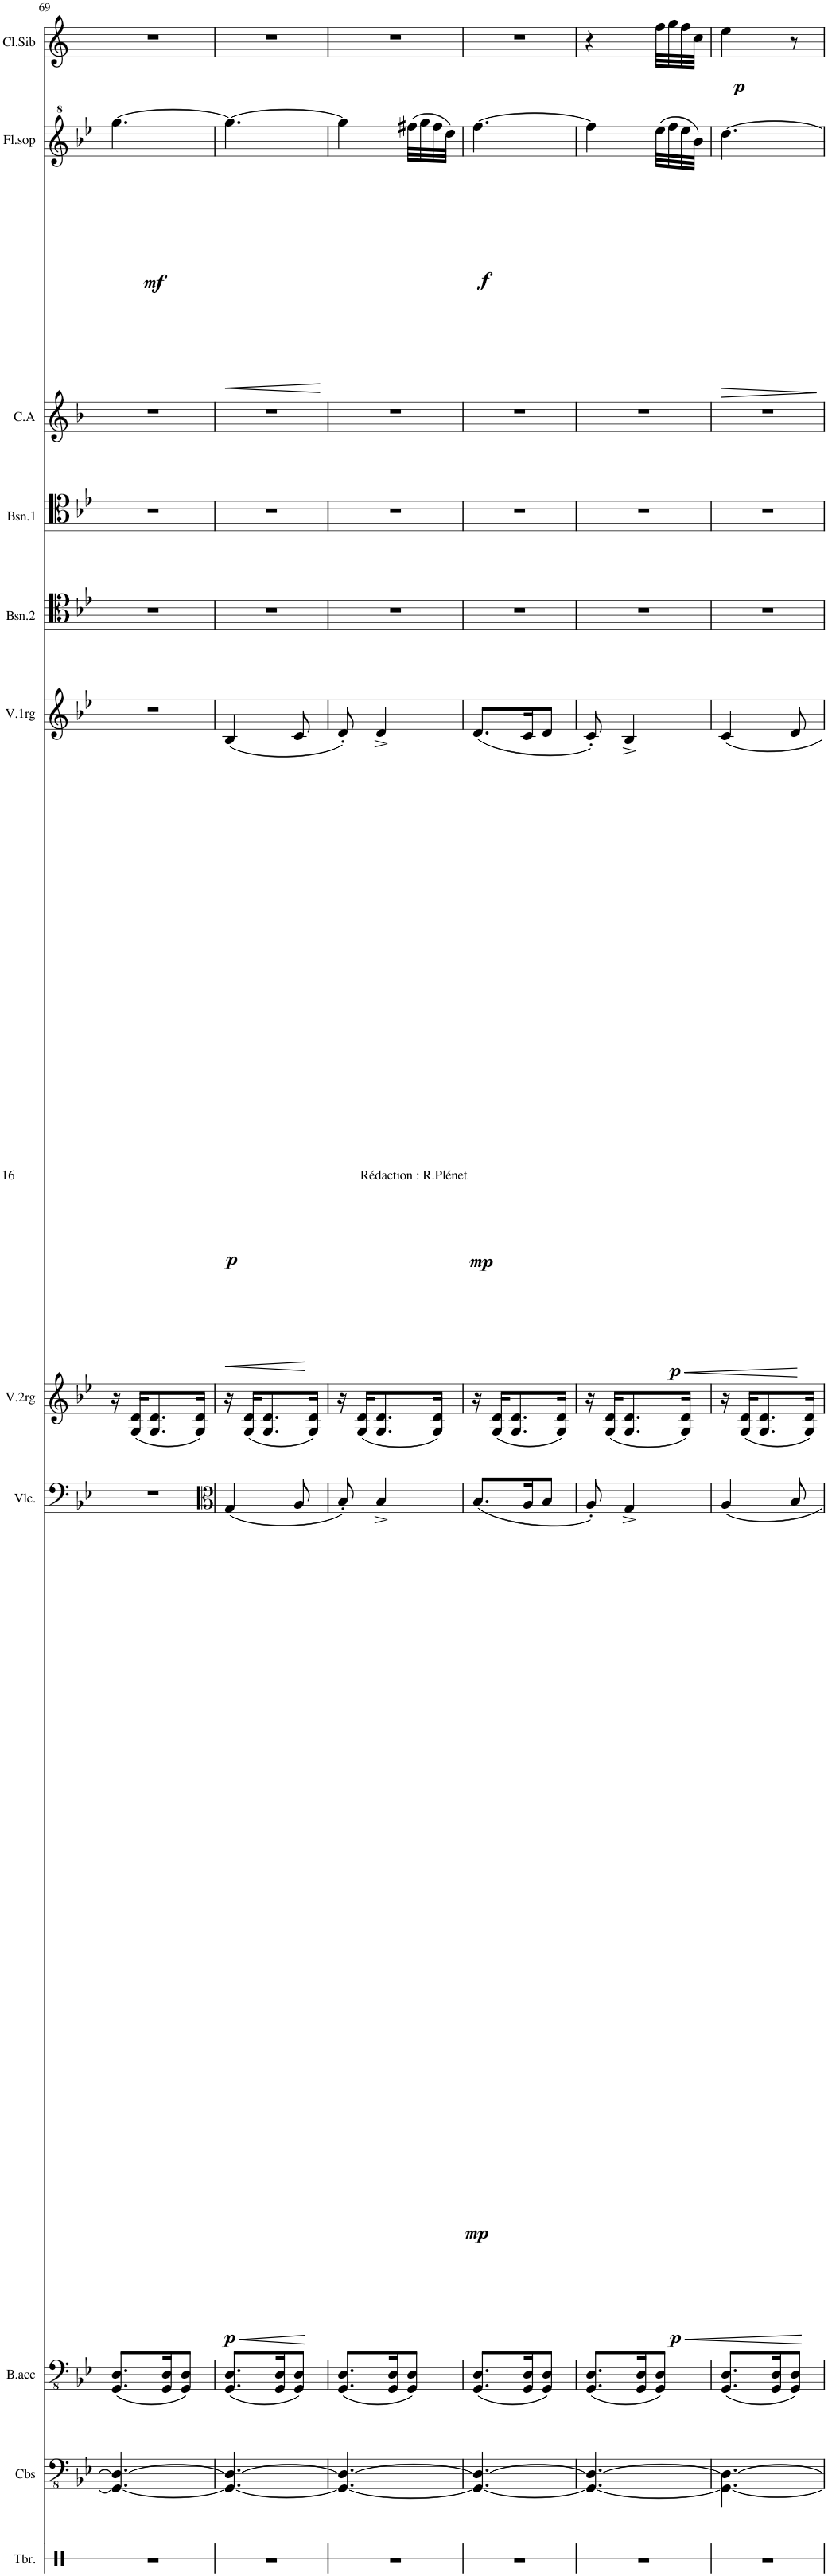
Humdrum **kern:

**kern	**kern	**kern	**kern	**dynam	**kern	**kern	**dynam	**kern	**kern	**kern	**kern	**dynam	**kern	**dynam
*part11	*part10	*part9	*part8	*part8	*part7	*part6	*part6	*part5	*part4	*part3	*part2	*part2	*part1	*part1
*staff11	*staff10	*staff9	*staff8	*staff8	*staff7	*staff6	*staff6	*staff5	*staff4	*staff3	*staff2	*staff2	*staff1	*staff1
*I"Tambourin	*I"Contrebasse (avec sourdine)	*I"Basse       accoustique (avec sourdine)	*I"Violoncelles	*	*I"Violons 2ème rang	*I"Violons 1er rang	*	*I"Basson 2	*I"Basson 1	*I"Cor Anglais	*I"Flûte à Bec     soprano	*	*I"Clarinette       en Sib	*
*I'Tbr.	*I'Cbs	*I'B.acc	*I'Vlc.	*	*I'V.2rg	*I'V.1rg	*	*I'Bsn.2	*I'Bsn.1	*I'C.A	*I'Fl.sop	*	*I'Cl.Sib	*
!!LO:PB:g=z
*clefX	*clefFv4	*clefFv4	*clefF4	*	*clefG2	*clefG2	*	*clefC4	*clefC4	*clefG2	*clefG^2	*	*clefG2	*
*	*Trd7c12	*	*	*	*	*	*	*	*	*Trd4c7	*	*	*Trd1c2	*
*k[]	*k[b-e-]	*k[b-e-]	*k[b-e-]	*	*k[b-e-]	*k[b-e-]	*	*k[b-e-]	*k[b-e-]	*k[b-]	*k[b-e-]	*	*k[]	*
*M3/8	*M3/8	*M3/8	*M3/8	*	*M3/8	*M3/8	*	*M3/8	*M3/8	*M3/8	*M3/8	*	*M3/8	*
=69	=69	=69	=69	=69	=69	=69	=69	=69	=69	=69	=69	=69	=69	=69
!	!	!	!	!	!	!	!	!	!	!	!	!LO:DY:b	!	!
4.r	4.GGG/_ 4.DD/_	(8.GGG/ 8.DD/L	4.r	.	16r	4.r	.	4.r	4.r	4.r	[4.ggg\	mf	4.r	.
.	.	.	.	.	(16G/ 16d/KL	.	.	.	.	.	.	.	.	.
.	.	.	.	.	8.G/ 8.d/	.	.	.	.	.	.	.	.	.
.	.	16GGG/ 16DD/K	.	.	.	.	.	.	.	.	.	.	.	.
.	.	8GGG/ 8DD/J)	.	.	.	.	.	.	.	.	.	.	.	.
.	.	.	.	.	16G/ 16d/Jk)	.	.	.	.	.	.	.	.	.
=70	=70	=70	=70	=70	=70	=70	=70	=70	=70	=70	=70	=70	=70	=70
*	*	*	*clefC3	*	*	*	*	*	*	*	*	*	*	*
!	!	!	!	!LO:HP:b	!	!	!LO:HP:b	!	!	!	!	!LO:HP:b	!	!
!	!	!	!	!LO:DY:n=1:b	!	!	!LO:DY:n=1:b	!	!	!	!	!	!	!
4.r	4.GGG/_ 4.DD/_	(8.GGG/ 8.DD/L	(4G/	< p	16r	(4B-/	< p	4.r	4.r	4.r	4.ggg\_	<	4.r	.
.	.	.	.	.	(16G/ 16d/KL	.	.	.	.	.	.	.	.	.
.	.	.	.	.	8.G/ 8.d/	.	.	.	.	.	.	.	.	.
.	.	16GGG/ 16DD/K	.	.	.	.	.	.	.	.	.	.	.	.
.	.	8GGG/ 8DD/J)	8A/	.	.	8c/	.	.	.	.	.	.	.	.
.	.	.	.	.	16G/ 16d/Jk)	.	.	.	.	.	.	.	.	.
.	.	.	.	[	.	.	[	.	.	.	.	[	.	.
=71	=71	=71	=71	=71	=71	=71	=71	=71	=71	=71	=71	=71	=71	=71
4.r	4.GGG/_ 4.DD/_	(8.GGG/ 8.DD/L	8B-'/)	.	16r	8d'/)	.	4.r	4.r	4.r	4ggg\]	.	4.r	.
.	.	.	.	.	(16G/ 16d/KL	.	.	.	.	.	.	.	.	.
.	.	.	4B-^/	.	8.G/ 8.d/	4d^/	.	.	.	.	.	.	.	.
.	.	16GGG/ 16DD/K	.	.	.	.	.	.	.	.	.	.	.	.
!	!	!	!	!	!	!	!	!	!	!	!	!LO:DY:b	!	!
.	.	8GGG/ 8DD/J)	.	.	.	.	.	.	.	.	(32fff#X\LLL	f	.	.
.	.	.	.	.	.	.	.	.	.	.	32ggg\	.	.	.
.	.	.	.	.	16G/ 16d/Jk)	.	.	.	.	.	32fff#\	.	.	.
.	.	.	.	.	.	.	.	.	.	.	32ddd\JJJ)	.	.	.
=72	=72	=72	=72	=72	=72	=72	=72	=72	=72	=72	=72	=72	=72	=72
!	!	!	!	!LO:DY:b	!	!	!LO:DY:b	!	!	!	!	!	!	!
4.r	4.GGG/_ 4.DD/_	(8.GGG/ 8.DD/L	(8.B-/L	mp	16r	(8.d/L	mp	4.r	4.r	4.r	[4.fff\	.	4.r	.
.	.	.	.	.	(16G/ 16d/KL	.	.	.	.	.	.	.	.	.
.	.	.	.	.	8.G/ 8.d/	.	.	.	.	.	.	.	.	.
.	.	16GGG/ 16DD/K	16A/K	.	.	16c/K	.	.	.	.	.	.	.	.
.	.	8GGG/ 8DD/J)	8B-/J	.	.	8d/J	.	.	.	.	.	.	.	.
.	.	.	.	.	16G/ 16d/Jk)	.	.	.	.	.	.	.	.	.
=73	=73	=73	=73	=73	=73	=73	=73	=73	=73	=73	=73	=73	=73	=73
4.r	4.GGG/_ 4.DD/_	(8.GGG/ 8.DD/L	8A'/)	.	16r	8c'/)	.	4.r	4.r	4.r	4fff\]	.	4r	.
.	.	.	.	.	(16G/ 16d/KL	.	.	.	.	.	.	.	.	.
!	!	!	!	!LO:HP:b	!	!	!LO:HP:b	!	!	!	!	!	!	!
!	!	!	!	!LO:DY:n=1:b	!	!	!LO:DY:n=1:b	!	!	!	!	!	!	!
.	.	.	4G^/	< p	8.G/ 8.d/	4B-^/	< p	.	.	.	.	.	.	.
.	.	16GGG/ 16DD/K	.	.	.	.	.	.	.	.	.	.	.	.
!	!	!	!	!	!	!	!	!	!	!	!	!	!	!LO:DY:b
.	.	8GGG/ 8DD/J)	.	.	.	.	.	.	.	.	(32eee-\LLL	.	32ff\LLL	p
.	.	.	.	.	.	.	.	.	.	.	32fff\	.	32gg\	.
.	.	.	.	.	16G/ 16d/Jk)	.	.	.	.	.	32eee-\	.	32ff\	.
.	.	.	.	.	.	.	.	.	.	.	32bb-\JJJ)	.	32cc\JJJ	.
=74	=74	=74	=74	=74	=74	=74	=74	=74	=74	=74	=74	=74	=74	=74
!	!	!	!	!	!	!	!	!	!	!	!	!LO:HP:b	!	!
4.r	4.GGG\_ 4.DD\_	(8.GGG/ 8.DD/L	4A/	.	16r	4c/	.	4.r	4.r	4.r	[4.ddd\	>	4ee\	.
.	.	.	.	.	(16G/ 16d/KL	.	.	.	.	.	.	.	.	.
.	.	.	.	.	8.G/ 8.d/	.	.	.	.	.	.	.	.	.
.	.	16GGG/ 16DD/K	.	.	.	.	.	.	.	.	.	.	.	.
.	.	8GGG/ 8DD/J)	8B-/	.	.	8d/	.	.	.	.	.	.	8r	.
.	.	.	.	.	16G/ 16d/Jk)	.	.	.	.	.	.	.	.	.
.	.	.	.	[	.	.	[	.	.	.	.	]	.	.
=	=	=	=	=	=	=	=	=	=	=	=	=	=	=
*-	*-	*-	*-	*-	*-	*-	*-	*-	*-	*-	*-	*-	*-	*-
